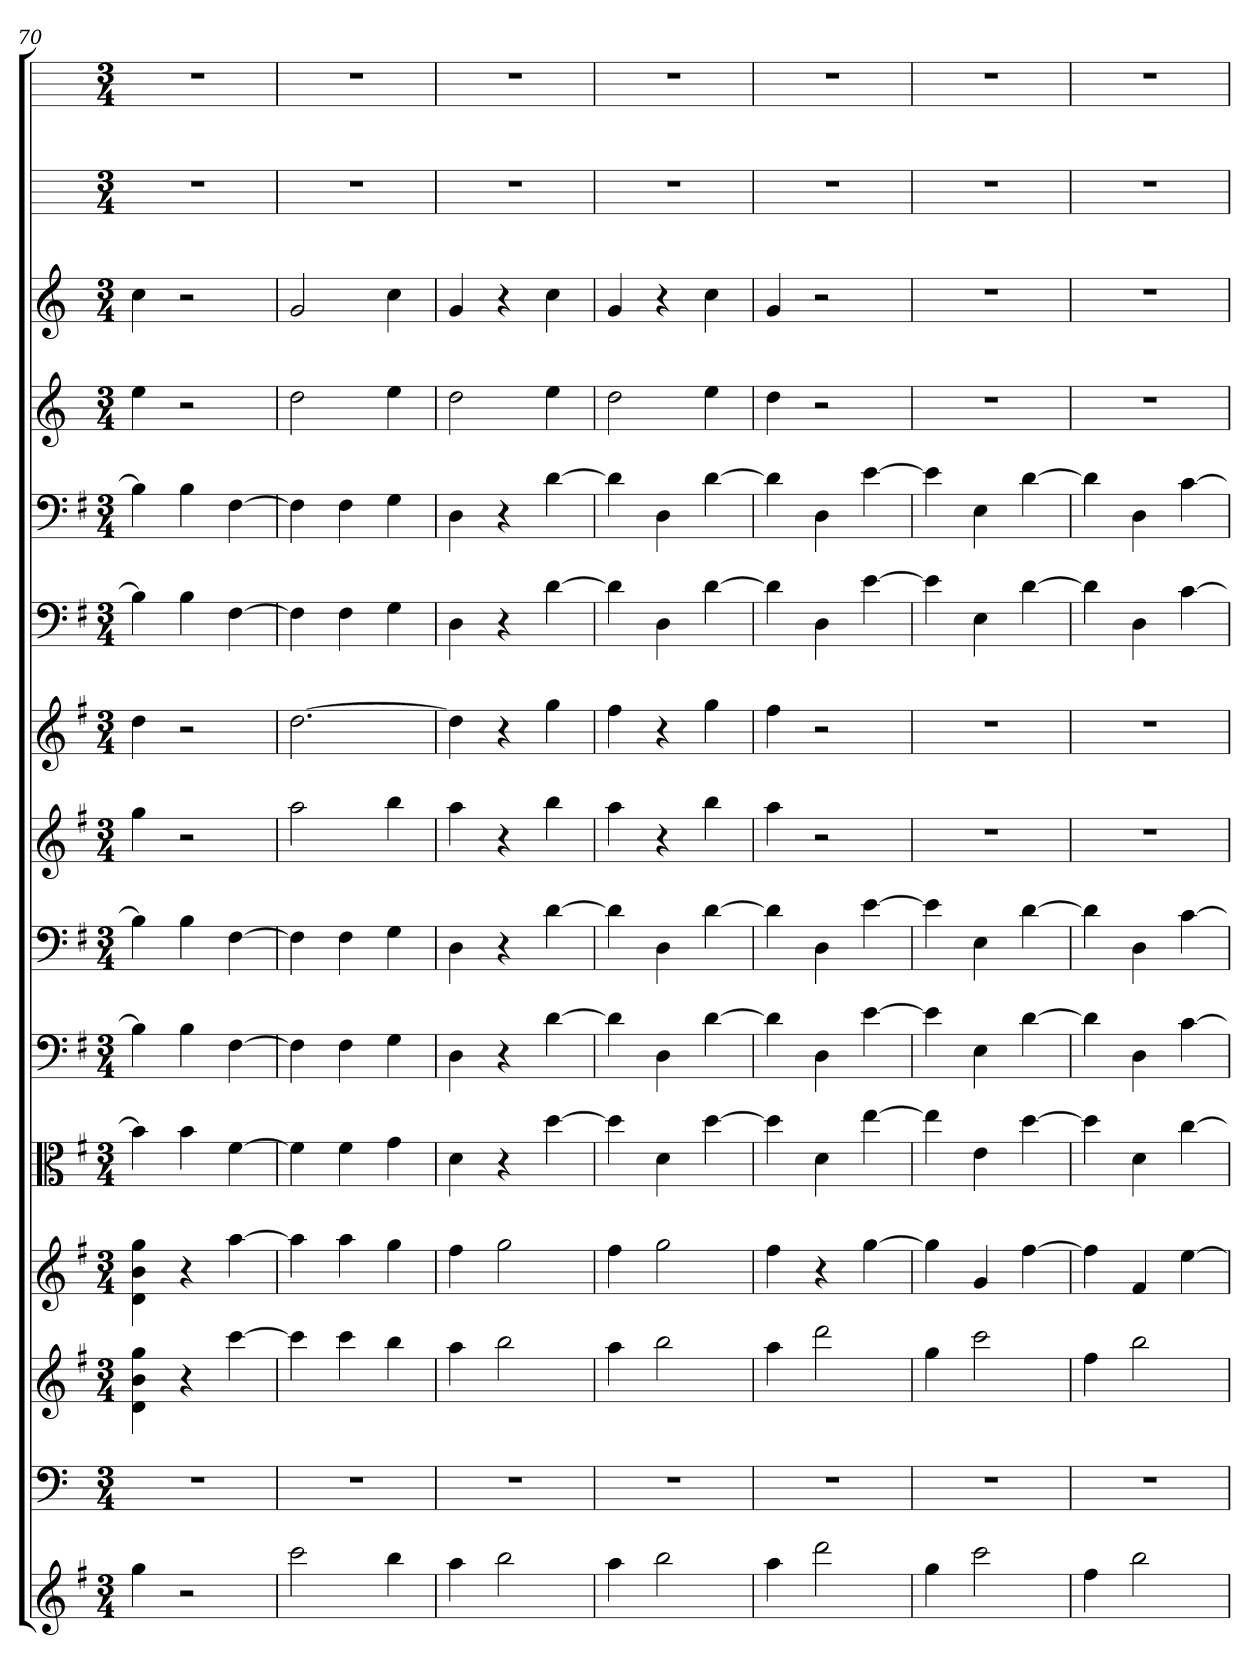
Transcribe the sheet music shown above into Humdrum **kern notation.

**kern	**kern	**kern	**kern	**kern	**kern	**kern	**kern	**kern	**kern	**kern	**kern	**kern	**kern	**kern
*part15	*part14	*part13	*part12	*part11	*part10	*part9	*part8	*part7	*part6	*part5	*part4	*part3	*part2	*part1
*staff15	*staff14	*staff13	*staff12	*staff11	*staff10	*staff9	*staff8	*staff7	*staff6	*staff5	*staff4	*staff3	*staff2	*staff1
*	*clefF4	*	*	*clefC3	*clefF4	*clefF4	*	*	*clefF4	*clefF4	*	*	*	*
*k[f#]	*k[]	*k[f#]	*k[f#]	*k[f#]	*k[f#]	*k[f#]	*k[f#]	*k[f#]	*k[f#]	*k[f#]	*k[]	*k[]	*k[]	*k[]
*M3/4	*M3/4	*M3/4	*M3/4	*M3/4	*M3/4	*M3/4	*M3/4	*M3/4	*M3/4	*M3/4	*M3/4	*M3/4	*M3/4	*M3/4
=70	=70	=70	=70	=70	=70	=70	=70	=70	=70	=70	=70	=70	=70	=70
4gg	2.r	4d 4b 4gg	4d 4b 4gg	4b]	4B]	4B]	4gg	4dd	4B]	4B]	4ee	4cc	2.r	2.r
2r	.	4r	4r	4b	4B	4B	2r	2r	4B	4B	2r	2r	.	.
.	.	[4ccc	[4aa	[4f#	[4F#	[4F#	.	.	[4F#	[4F#	.	.	.	.
=71	=71	=71	=71	=71	=71	=71	=71	=71	=71	=71	=71	=71	=71	=71
2ccc	2.r	4ccc]	4aa]	4f#]	4F#]	4F#]	2aa	[2.dd	4F#]	4F#]	2dd	2g	2.r	2.r
.	.	4ccc	4aa	4f#	4F#	4F#	.	.	4F#	4F#	.	.	.	.
4bb	.	4bb	4gg	4g	4G	4G	4bb	.	4G	4G	4ee	4cc	.	.
=72	=72	=72	=72	=72	=72	=72	=72	=72	=72	=72	=72	=72	=72	=72
4aa	2.r	4aa	4ff#	4d	4D	4D	4aa	4dd]	4D	4D	2dd	4g	2.r	2.r
2bb	.	2bb	2gg	4r	4r	4r	4r	4r	4r	4r	.	4r	.	.
.	.	.	.	[4dd	[4d	[4d	4bb	4gg	[4d	[4d	4ee	4cc	.	.
=73	=73	=73	=73	=73	=73	=73	=73	=73	=73	=73	=73	=73	=73	=73
4aa	2.r	4aa	4ff#	4dd]	4d]	4d]	4aa	4ff#	4d]	4d]	2dd	4g	2.r	2.r
2bb	.	2bb	2gg	4d	4D	4D	4r	4r	4D	4D	.	4r	.	.
.	.	.	.	[4dd	[4d	[4d	4bb	4gg	[4d	[4d	4ee	4cc	.	.
=74	=74	=74	=74	=74	=74	=74	=74	=74	=74	=74	=74	=74	=74	=74
4aa	2.r	4aa	4ff#	4dd]	4d]	4d]	4aa	4ff#	4d]	4d]	4dd	4g	2.r	2.r
2ddd	.	2ddd	4r	4d	4D	4D	2r	2r	4D	4D	2r	2r	.	.
.	.	.	[4gg	[4ee	[4e	[4e	.	.	[4e	[4e	.	.	.	.
=75	=75	=75	=75	=75	=75	=75	=75	=75	=75	=75	=75	=75	=75	=75
4gg	2.r	4gg	4gg]	4ee]	4e]	4e]	2.r	2.r	4e]	4e]	2.r	2.r	2.r	2.r
2ccc	.	2ccc	4g	4e	4E	4E	.	.	4E	4E	.	.	.	.
.	.	.	[4ff#	[4dd	[4d	[4d	.	.	[4d	[4d	.	.	.	.
=76	=76	=76	=76	=76	=76	=76	=76	=76	=76	=76	=76	=76	=76	=76
4ff#	2.r	4ff#	4ff#]	4dd]	4d]	4d]	2.r	2.r	4d]	4d]	2.r	2.r	2.r	2.r
2bb	.	2bb	4f#	4d	4D	4D	.	.	4D	4D	.	.	.	.
.	.	.	[4ee	[4cc	[4c	[4c	.	.	[4c	[4c	.	.	.	.
=	=	=	=	=	=	=	=	=	=	=	=	=	=	=
*-	*-	*-	*-	*-	*-	*-	*-	*-	*-	*-	*-	*-	*-	*-
